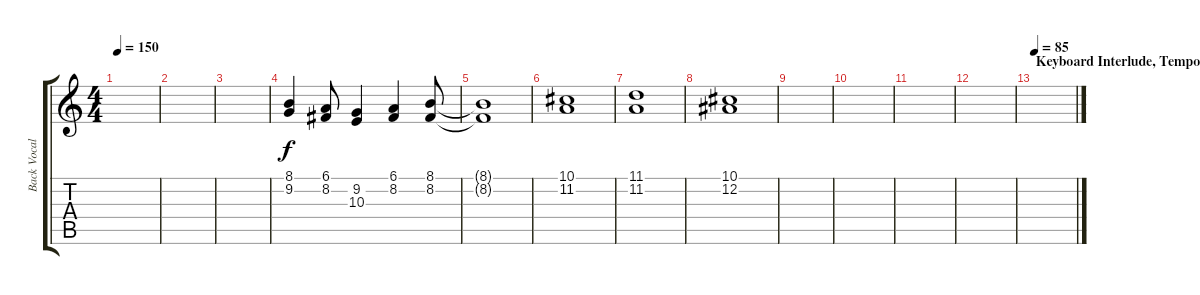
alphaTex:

\track ("Back Vocals" "Back Vocal") {instrument lead3calliope}
\staff {score tabs}
\tuning (Eb4 Bb3 Gb3 Db3 Ab2 Eb2) {hide}
\ts (4 4)
\tempo 150
\clef g2
\ks c
|
|
|
(8.1 9.2).4 (6.1 8.2).8 (9.2 10.3).4 (6.1 8.2).4 (8.1 8.2).8 |
(8.1{t} 8.2{t}).1 |
(10.1 11.2).1 |
(11.1 11.2).1 |
(10.1 12.2).1 |
|
|
|
|
\section ("" "Keyboard Interlude, Tempo = 85")
\tempo 85
